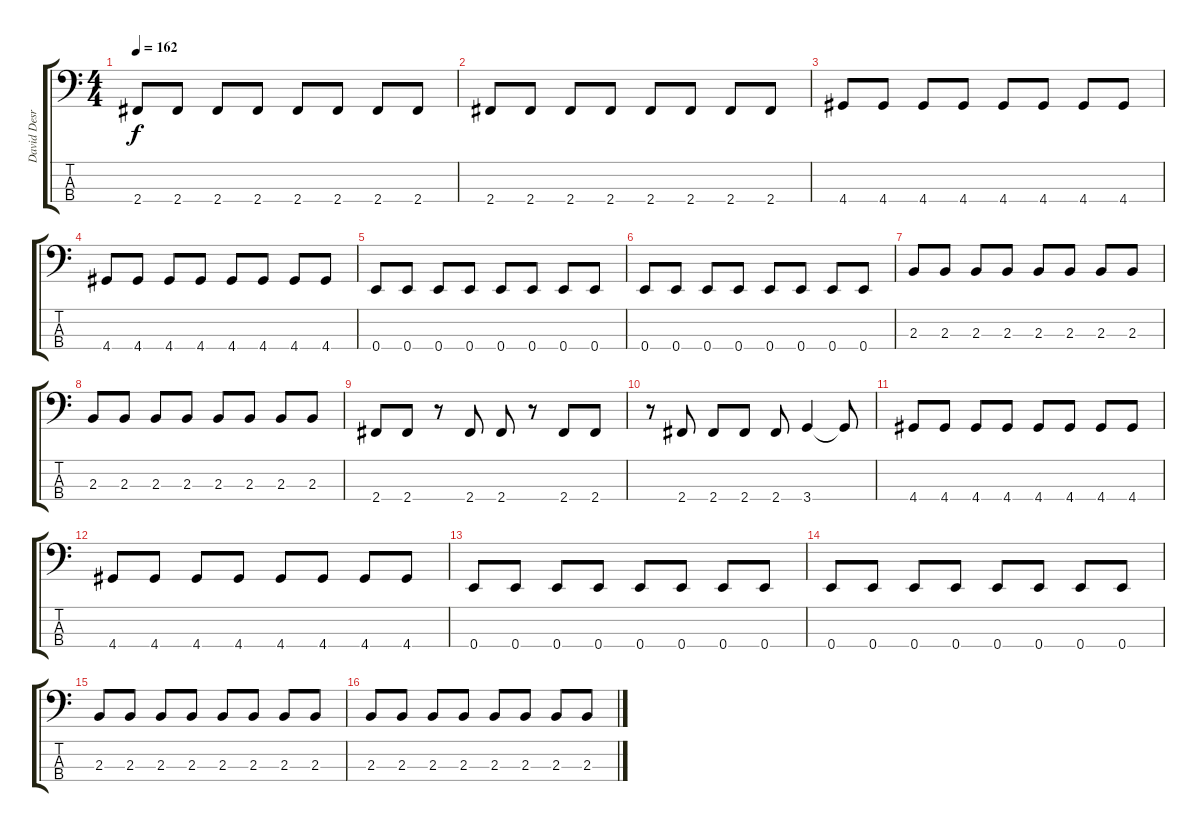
\track ("David Desrosiers" "David Desr") {instrument electricbassfinger}
\staff {score tabs}
\tuning (G2 D2 A1 E1) {hide}
\ts (4 4)
\tempo 162
\clef f4
\ks c
2.4.8{dy f} 2.4.8 2.4.8 2.4.8 2.4.8 2.4.8 2.4.8 2.4.8 |
2.4.8 2.4.8 2.4.8 2.4.8 2.4.8 2.4.8 2.4.8 2.4.8 |
4.4.8 4.4.8 4.4.8 4.4.8 4.4.8 4.4.8 4.4.8 4.4.8 |
4.4.8 4.4.8 4.4.8 4.4.8 4.4.8 4.4.8 4.4.8 4.4.8 |
0.4.8 0.4.8 0.4.8 0.4.8 0.4.8 0.4.8 0.4.8 0.4.8 |
0.4.8 0.4.8 0.4.8 0.4.8 0.4.8 0.4.8 0.4.8 0.4.8 |
2.3.8 2.3.8 2.3.8 2.3.8 2.3.8 2.3.8 2.3.8 2.3.8 |
2.3.8 2.3.8 2.3.8 2.3.8 2.3.8 2.3.8 2.3.8 2.3.8 |
2.4.8 2.4.8 r.8 2.4.8 2.4.8 r.8 2.4.8 2.4.8 |
r.8 2.4.8 2.4.8 2.4.8 2.4.8 3.4.4 3.4{t}.8 |
4.4.8 4.4.8 4.4.8 4.4.8 4.4.8 4.4.8 4.4.8 4.4.8 |
4.4.8 4.4.8 4.4.8 4.4.8 4.4.8 4.4.8 4.4.8 4.4.8 |
0.4.8 0.4.8 0.4.8 0.4.8 0.4.8 0.4.8 0.4.8 0.4.8 |
0.4.8 0.4.8 0.4.8 0.4.8 0.4.8 0.4.8 0.4.8 0.4.8 |
2.3.8 2.3.8 2.3.8 2.3.8 2.3.8 2.3.8 2.3.8 2.3.8 |
2.3.8 2.3.8 2.3.8 2.3.8 2.3.8 2.3.8 2.3.8 2.3.8
